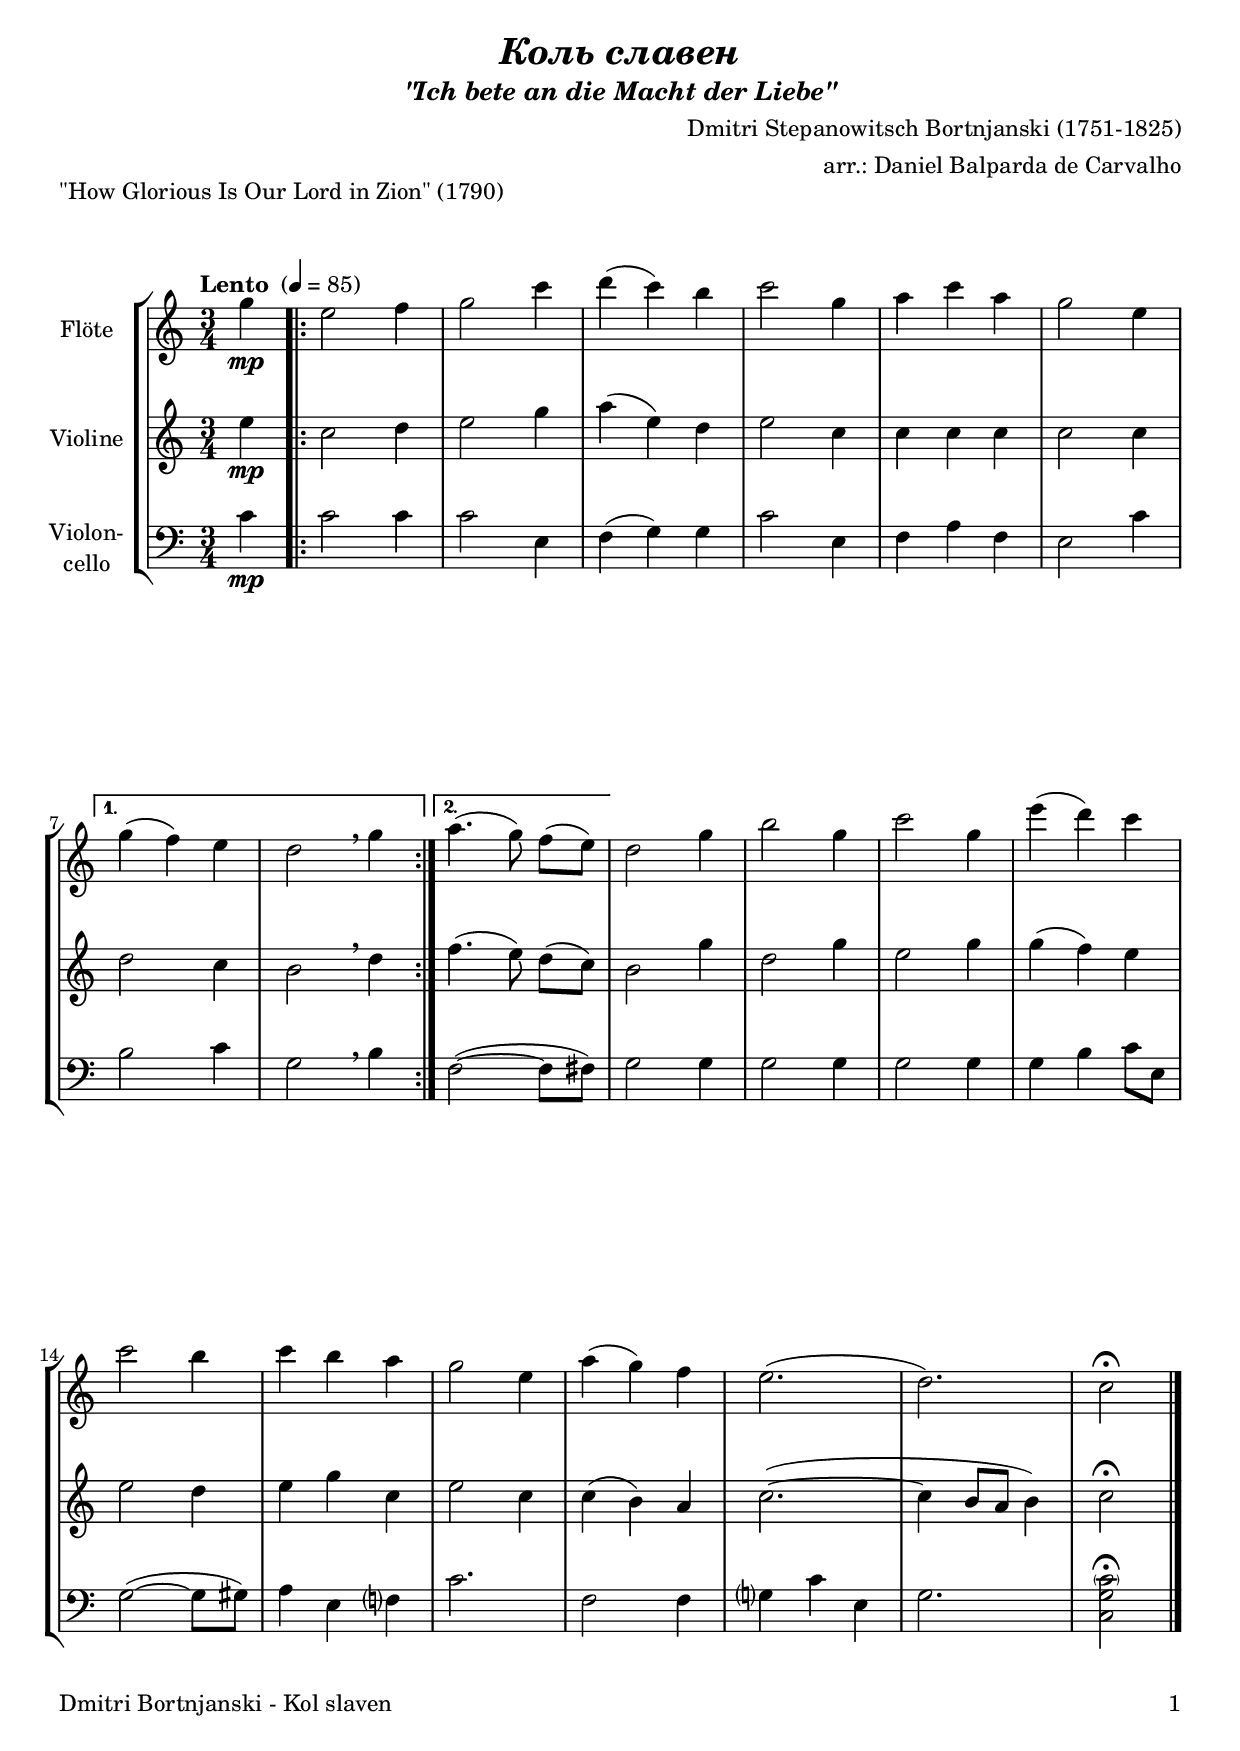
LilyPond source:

\version "2.24.4"
\include "deutsch.ly"

#(set-global-staff-size 20)

\header {
  title     = \markup \bold \italic "Коль славен"
  subtitle  = \markup \italic "\"Ich bete an die Macht der Liebe\""
  composer  = "Dmitri Stepanowitsch Bortnjanski (1751-1825)"
  arranger  = "arr.: Daniel Balparda de Carvalho"
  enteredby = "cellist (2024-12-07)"
  piece     = "\"How Glorious Is Our Lord in Zion\" (1790)"
}

voiceconsts = {
  \key c \major
  \time 3/4
  \clef "treble"
%  \numericTimeSignature
  \compressEmptyMeasures
  % Set default beaming for all staves
  \set Timing.beamExceptions = #'()
  \set Timing.baseMoment     = #(ly:make-moment 1 4)
  \set Timing.beatStructure  = #'(1 1 1)
  \tempo "Lento " 4=85
}

mifl = "flute"
mist = "string ensemble 1"
mivl = "violin"
miba = "cello"
mipz = "pizzicato strings"

rit  = \mark \markup \box \italic "rit."
semp = \markup { \italic "sempre" \dynamic p }

va = \relative c''' {
  \voiceconsts

  \partial 4 g4\mp
  \repeat volta 2 {
    e2 f4
    g2 c4
    d( c) h
    c2 g4
    a c a

    g2 e4
  }
  \alternative {
    { g( f) e | d2 \breathe g4}
    { a4.( g8) f( e) }
  }
  d2 g4
  h2 g4
  c2 g4
  e'( d) c

  c2 h4
  c h a
  g2 e4
  a( g) f
  e2.(
  d)
  \partial 2 c2\fermata \bar "|."
}

vb = \relative c'' {
  \voiceconsts

  \partial 4 e4\mp
  \repeat volta 2 {
    c2 d4
    e2 g4
    a( e) d
    e2 c4
    c c c

    c2 c4
  }
  \alternative {
    { d2 c4 | h2 \breathe d4 }
    { f4.( e8) d( c) }
  }
  h2 g'4
  d2 g4
  e2 g4
  g( f) e

  e2 d4
  e g c,
  e2 c4
  c( h) a
  c2.(~
  c4 h8 a h4)
  \partial 2 c2\fermata \bar "|."
}

vc = \relative c' {
  \voiceconsts
  \clef "bass"
  
  \partial 4 c4\mp
  \repeat volta 2 {
    c2 c4
    c2 e,4
    f( g) g
    c2 e,4
    f a f

    e2 c'4
  }
  \alternative {
    { h2 c4 | g2 \breathe h4 }
    { f2(~ f8 fis) }
  }
  g2 g4
  g2 g4
  g2 g4
  g h c8 e,

  g2(~ g8 gis)
  a4 e f?
  c'2.
  f,2 f4
  g? c e,
  g2.
  \partial 2 <c, g' \parenthesize c>2\fermata \bar "|."
}


music = \new StaffGroup <<
      \new Staff {
	\set Staff.midiInstrument = \mifl
	\set Staff.instrumentName = \markup \center-column { "Flöte" }
	\transpose c c { \va }
      }

      \new Staff {
	\set Staff.midiInstrument = \mivl
	\set Staff.instrumentName = \markup \center-column { "Violine" }
	\transpose c c { \vb }
      }

      \new Staff {
	\set Staff.midiInstrument = \miba
	\set Staff.instrumentName = \markup \center-column { "Violon-" "cello" }
	\transpose c c { \vc }
      }
>>

\book {
   \paper {
    print-page-number = ##t
    print-first-page-number = ##t
    ragged-last-bottom = ##f
    oddHeaderMarkup = \markup \null
    evenHeaderMarkup = \markup \null
    oddFooterMarkup = \markup {
      \fill-line {
        \if \should-print-page-number
        "Dmitri Bortnjanski - Kol slaven" \fromproperty #'page:page-number-string
      }
    }
    evenFooterMarkup = \oddFooterMarkup
  } \score {
    \music
    \layout {}
  }

  \score {
    \unfoldRepeats \music

    \midi {
      \context {
        \Score
      }
    }
  }
}